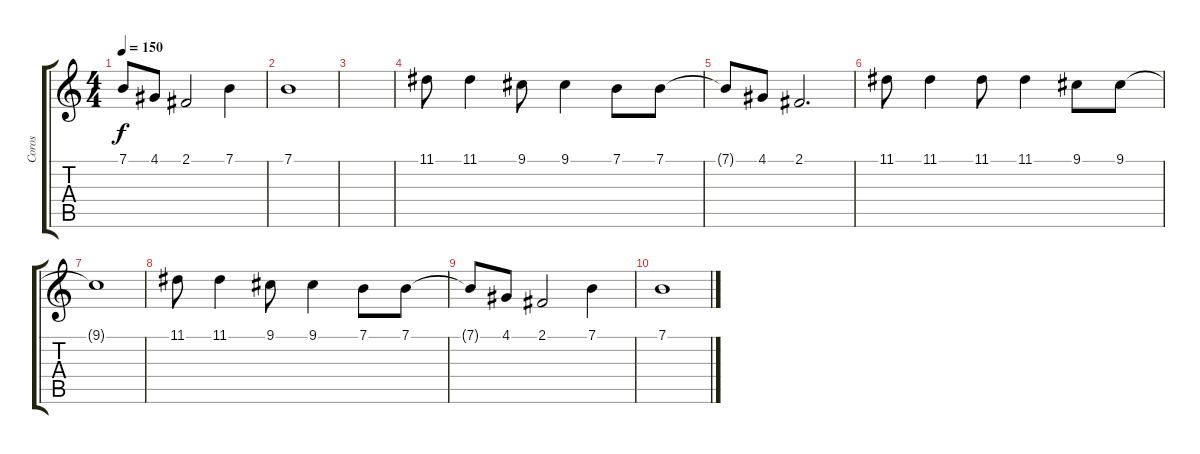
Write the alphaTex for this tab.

\track ("Coros" "Coros") {instrument lead6voice}
\staff {score tabs}
\tuning (E4 B3 G3 D3 A2 E2) {hide}
\ts (4 4)
\tempo 150
\clef g2
\ks c
7.1{t}.8{dy f} 4.1.8 2.1.2 7.1.4 |
7.1.1 |
|
11.1.8 11.1.4 9.1.8 9.1.4 7.1.8 7.1.8 |
7.1{t}.8 4.1.8 2.1.2{d} |
11.1.8 11.1.4 11.1.8 11.1.4 9.1.8 9.1.8 |
9.1{t}.1 |
11.1.8 11.1.4 9.1.8 9.1.4 7.1.8 7.1.8 |
7.1{t}.8 4.1.8 2.1.2 7.1.4 |
7.1.1
